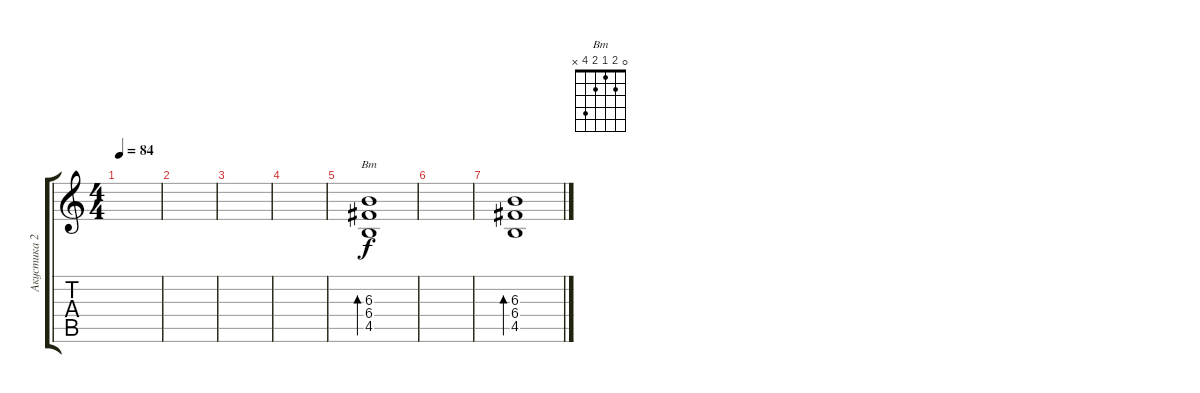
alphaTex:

\track ("Акустика 2" "Акустика 2") {instrument electricguitarclean}
\staff {score tabs}
\tuning (D4 A3 F3 C3 G2 D2) {hide}
\chord ("Bm" 0 2 1 2 4 x)
\ts (4 4)
\tempo 84
\clef g2
\ks c
|
|
|
|
(6.3 6.4 4.5).1{bd 120 ch "Bm"} |
|
(6.3 6.4 4.5).1{bd 120}
